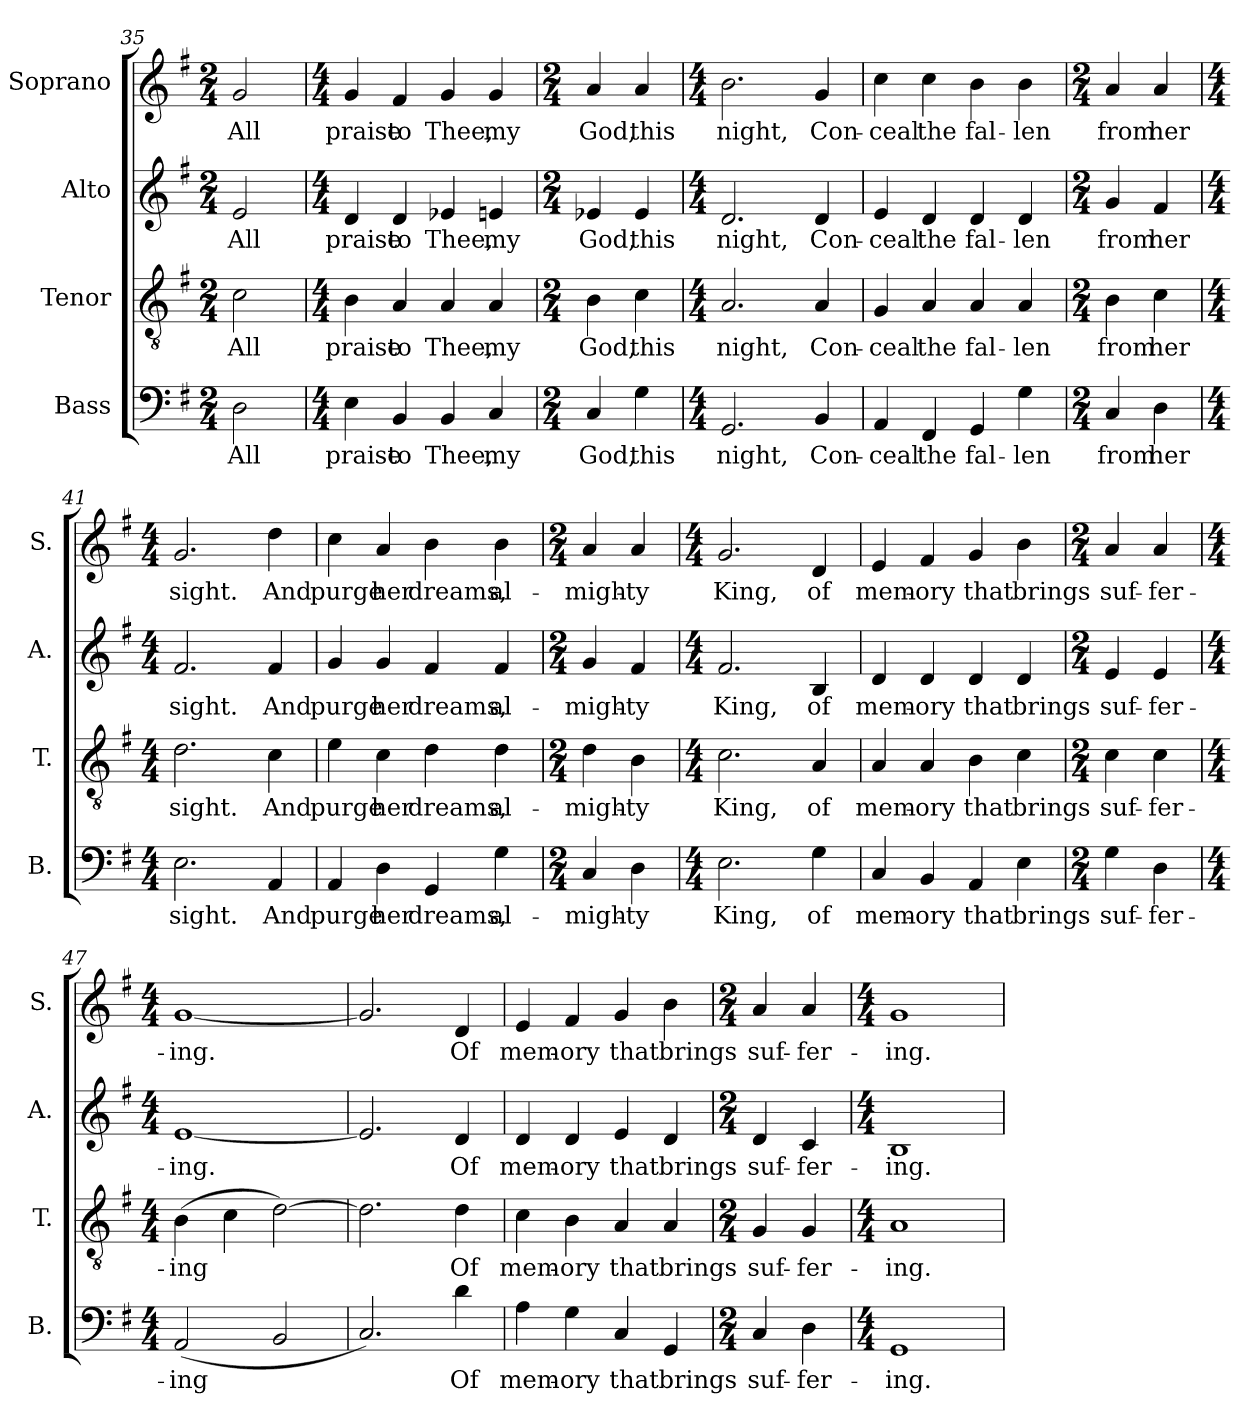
**kern	**text	**kern	**text	**kern	**text	**kern	**text
*part4	*part4	*part3	*part3	*part2	*part2	*part1	*part1
*staff4	*staff4	*staff3	*staff3	*staff2	*staff2	*staff1	*staff1
*I"Bass	*	*I"Tenor	*	*I"Alto	*	*I"Soprano	*
*I'B.	*	*I'T.	*	*I'A.	*	*I'S.	*
*clefF4	*	*clefGv2	*	*clefG2	*	*clefG2	*
*k[f#]	*	*k[f#]	*	*k[f#]	*	*k[f#]	*
*M2/4	*	*M2/4	*	*M2/4	*	*M2/4	*
=35	=35	=35	=35	=35	=35	=35	=35
!	!LO:LY:b	!	!LO:LY:b	!	!LO:LY:b	!	!LO:LY:b
2D\	All	2c\	All	2e/	All	2g/	All
=36	=36	=36	=36	=36	=36	=36	=36
*M4/4	*	*M4/4	*	*M4/4	*	*M4/4	*
!	!LO:LY:b	!	!LO:LY:b	!	!LO:LY:b	!	!LO:LY:b
4E\	praise	4B\	praise	4d/	praise	4g/	praise
!	!LO:LY:b	!	!LO:LY:b	!	!LO:LY:b	!	!LO:LY:b
4BB/	to	4A/	to	4d/	to	4f#/	to
!	!LO:LY:b	!	!LO:LY:b	!	!LO:LY:b	!	!LO:LY:b
4BB/	Thee,	4A/	Thee,	4e-X/	Thee,	4g/	Thee,
!	!LO:LY:b	!	!LO:LY:b	!	!LO:LY:b	!	!LO:LY:b
4C/	my	4A/	my	4en/	my	4g/	my
=37	=37	=37	=37	=37	=37	=37	=37
*M2/4	*	*M2/4	*	*M2/4	*	*M2/4	*
!	!LO:LY:b	!	!LO:LY:b	!	!LO:LY:b	!	!LO:LY:b
4C/	God,	4B\	God,	4e-X/	God,	4a/	God,
!	!LO:LY:b	!	!LO:LY:b	!	!LO:LY:b	!	!LO:LY:b
4G\	this	4c\	this	4e-/	this	4a/	this
!!LO:LB:g=z
=38	=38	=38	=38	=38	=38	=38	=38
*M4/4	*	*M4/4	*	*M4/4	*	*M4/4	*
!	!LO:LY:b	!	!LO:LY:b	!	!LO:LY:b	!	!LO:LY:b
2.GG/	night,	2.A/	night,	2.d/	night,	2.b\	night,
!	!LO:LY:b	!	!LO:LY:b	!	!LO:LY:b	!	!LO:LY:b
4BB/	Con-	4A/	Con-	4d/	Con-	4g/	Con-
=39	=39	=39	=39	=39	=39	=39	=39
!	!LO:LY:b	!	!LO:LY:b	!	!LO:LY:b	!	!LO:LY:b
4AA/	-ceal	4G/	-ceal	4e/	-ceal	4cc\	-ceal
!	!LO:LY:b	!	!LO:LY:b	!	!LO:LY:b	!	!LO:LY:b
4FF#/	the	4A/	the	4d/	the	4cc\	the
!	!LO:LY:b	!	!LO:LY:b	!	!LO:LY:b	!	!LO:LY:b
4GG/	fal-	4A/	fal-	4d/	fal-	4b\	fal-
!	!LO:LY:b	!	!LO:LY:b	!	!LO:LY:b	!	!LO:LY:b
4G\	-len	4A/	-len	4d/	-len	4b\	-len
=40	=40	=40	=40	=40	=40	=40	=40
*M2/4	*	*M2/4	*	*M2/4	*	*M2/4	*
!	!LO:LY:b	!	!LO:LY:b	!	!LO:LY:b	!	!LO:LY:b
4C/	from	4B\	from	4g/	from	4a/	from
!	!LO:LY:b	!	!LO:LY:b	!	!LO:LY:b	!	!LO:LY:b
4D\	her	4c\	her	4f#/	her	4a/	her
=41	=41	=41	=41	=41	=41	=41	=41
*M4/4	*	*M4/4	*	*M4/4	*	*M4/4	*
!	!LO:LY:b	!	!LO:LY:b	!	!LO:LY:b	!	!LO:LY:b
2.E\	sight.	2.d\	sight.	2.f#/	sight.	2.g/	sight.
!	!LO:LY:b	!	!LO:LY:b	!	!LO:LY:b	!	!LO:LY:b
4AA/	And	4c\	And	4f#/	And	4dd\	And
=42	=42	=42	=42	=42	=42	=42	=42
!	!LO:LY:b	!	!LO:LY:b	!	!LO:LY:b	!	!LO:LY:b
4AA/	purge	4e\	purge	4g/	purge	4cc\	purge
!	!LO:LY:b	!	!LO:LY:b	!	!LO:LY:b	!	!LO:LY:b
4D\	her	4c\	her	4g/	her	4a/	her
!	!LO:LY:b	!	!LO:LY:b	!	!LO:LY:b	!	!LO:LY:b
4GG/	dreams,	4d\	dreams,	4f#/	dreams,	4b\	dreams,
!	!LO:LY:b	!	!LO:LY:b	!	!LO:LY:b	!	!LO:LY:b
4G\	al-	4d\	al-	4f#/	al-	4b\	al-
!!LO:LB:g=z
=43	=43	=43	=43	=43	=43	=43	=43
*M2/4	*	*M2/4	*	*M2/4	*	*M2/4	*
!	!LO:LY:b	!	!LO:LY:b	!	!LO:LY:b	!	!LO:LY:b
4C/	-migh-	4d\	-migh-	4g/	-migh-	4a/	-migh-
!	!LO:LY:b	!	!LO:LY:b	!	!LO:LY:b	!	!LO:LY:b
4D\	-ty	4B\	-ty	4f#/	-ty	4a/	-ty
=44	=44	=44	=44	=44	=44	=44	=44
*M4/4	*	*M4/4	*	*M4/4	*	*M4/4	*
!	!LO:LY:b	!	!LO:LY:b	!	!LO:LY:b	!	!LO:LY:b
2.E\	King,	2.c\	King,	2.f#/	King,	2.g/	King,
!	!LO:LY:b	!	!LO:LY:b	!	!LO:LY:b	!	!LO:LY:b
4G\	of	4A/	of	4B/	of	4d/	of
=45	=45	=45	=45	=45	=45	=45	=45
!	!LO:LY:b	!	!LO:LY:b	!	!LO:LY:b	!	!LO:LY:b
4C/	mem-	4A/	mem-	4d/	mem-	4e/	mem-
!	!LO:LY:b	!	!LO:LY:b	!	!LO:LY:b	!	!LO:LY:b
4BB/	-ory	4A/	-ory	4d/	-ory	4f#/	-ory
!	!LO:LY:b	!	!LO:LY:b	!	!LO:LY:b	!	!LO:LY:b
4AA/	that	4B\	that	4d/	that	4g/	that
!	!LO:LY:b	!	!LO:LY:b	!	!LO:LY:b	!	!LO:LY:b
4E\	brings	4c\	brings	4d/	brings	4b\	brings
=46	=46	=46	=46	=46	=46	=46	=46
*M2/4	*	*M2/4	*	*M2/4	*	*M2/4	*
!	!LO:LY:b	!	!LO:LY:b	!	!LO:LY:b	!	!LO:LY:b
4G\	suf-	4c\	suf-	4e/	suf-	4a/	suf-
!	!LO:LY:b	!	!LO:LY:b	!	!LO:LY:b	!	!LO:LY:b
4D\	-fer-	4c\	-fer-	4e/	-fer-	4a/	-fer-
=47	=47	=47	=47	=47	=47	=47	=47
*M4/4	*	*M4/4	*	*M4/4	*	*M4/4	*
!	!LO:LY:b	!	!LO:LY:b	!	!LO:LY:b	!	!LO:LY:b
(2AA/	ing	(4B\	ing	[1e	-ing.	[1g	-ing.
.	.	4c\	.	.	.	.	.
2BB/	.	[2d\)	.	.	.	.	.
=48	=48	=48	=48	=48	=48	=48	=48
2.C/)	.	2.d\]	.	2.e/]	.	2.g/]	.
!	!LO:LY:b	!	!LO:LY:b	!	!LO:LY:b	!	!LO:LY:b
4d\	Of	4d\	Of	4d/	Of	4d/	Of
!!LO:PB:g=z
=49	=49	=49	=49	=49	=49	=49	=49
!	!LO:LY:b	!	!LO:LY:b	!	!LO:LY:b	!	!LO:LY:b
4A\	mem-	4c\	mem-	4d/	mem-	4e/	mem-
!	!LO:LY:b	!	!LO:LY:b	!	!LO:LY:b	!	!LO:LY:b
4G\	-ory	4B\	-ory	4d/	-ory	4f#/	-ory
!	!LO:LY:b	!	!LO:LY:b	!	!LO:LY:b	!	!LO:LY:b
4C/	that	4A/	that	4e/	that	4g/	that
!	!LO:LY:b	!	!LO:LY:b	!	!LO:LY:b	!	!LO:LY:b
4GG/	brings	4A/	brings	4d/	brings	4b\	brings
=50	=50	=50	=50	=50	=50	=50	=50
*M2/4	*	*M2/4	*	*M2/4	*	*M2/4	*
!	!LO:LY:b	!	!LO:LY:b	!	!LO:LY:b	!	!LO:LY:b
4C/	suf-	4G/	suf-	4d/	suf-	4a/	suf-
!	!LO:LY:b	!	!LO:LY:b	!	!LO:LY:b	!	!LO:LY:b
4D\	-fer-	4G/	-fer-	4c/	-fer-	4a/	-fer-
=51	=51	=51	=51	=51	=51	=51	=51
*M4/4	*	*M4/4	*	*M4/4	*	*M4/4	*
!	!LO:LY:b	!	!LO:LY:b	!	!LO:LY:b	!	!LO:LY:b
1GG	-ing.	1A	-ing.	1B	-ing.	1g	-ing.
=	=	=	=	=	=	=	=
*-	*-	*-	*-	*-	*-	*-	*-
